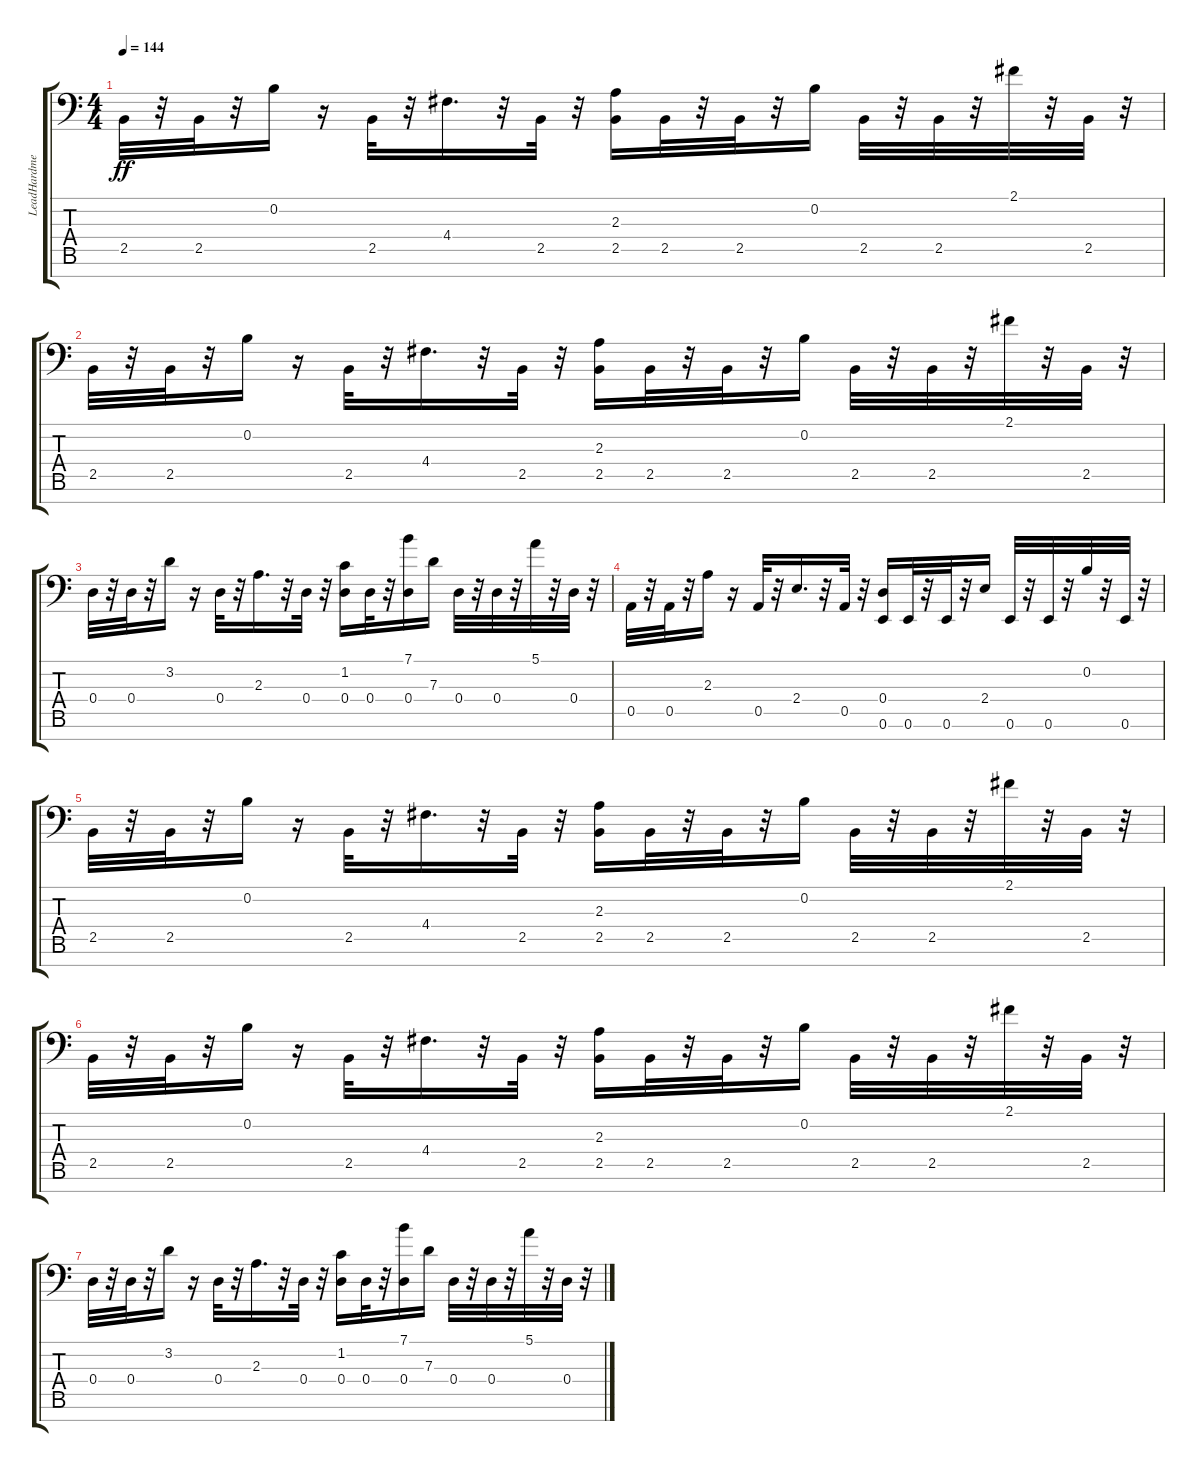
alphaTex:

\track ("LeadHardmelody" "LeadHardme") {instrument lead1square}
\staff {score tabs}
\tuning (E4 B3 G3 D3 A2 E2 C-1) {hide}
\ts (4 4)
\tempo 144
\clef f4
\ks c
2.5.32{dy ff} r.32 2.5.32 r.32 0.2.16 r.16 2.5.32 r.32 4.4.16{d} r.32 2.5.32 r.32 (2.3 2.5).16 2.5.32 r.32 2.5.32 r.32 0.2.16 2.5.32 r.32 2.5.32 r.32 2.1.32 r.32 2.5.32 r.32 |
2.5.32 r.32 2.5.32 r.32 0.2.16 r.16 2.5.32 r.32 4.4.16{d} r.32 2.5.32 r.32 (2.3 2.5).16 2.5.32 r.32 2.5.32 r.32 0.2.16 2.5.32 r.32 2.5.32 r.32 2.1.32 r.32 2.5.32 r.32 |
0.4.32 r.32 0.4.32 r.32 3.2.16 r.16 0.4.32 r.32 2.3.16{d} r.32 0.4.32 r.32 (1.2 0.4).16 0.4.32 r.32 (7.1 0.4).16 7.3.16 0.4.32 r.32 0.4.32 r.32 5.1.32 r.32 0.4.32 r.32 |
0.5.32 r.32 0.5.32 r.32 2.3.16 r.16 0.5.32 r.32 2.4.16{d} r.32 0.5.32 r.32 (0.4 0.6).16 0.6.32 r.32 0.6.32 r.32 2.4.16 0.6.32 r.32 0.6.32 r.32 0.2.32 r.32 0.6.32 r.32 |
2.5.32 r.32 2.5.32 r.32 0.2.16 r.16 2.5.32 r.32 4.4.16{d} r.32 2.5.32 r.32 (2.3 2.5).16 2.5.32 r.32 2.5.32 r.32 0.2.16 2.5.32 r.32 2.5.32 r.32 2.1.32 r.32 2.5.32 r.32 |
2.5.32 r.32 2.5.32 r.32 0.2.16 r.16 2.5.32 r.32 4.4.16{d} r.32 2.5.32 r.32 (2.3 2.5).16 2.5.32 r.32 2.5.32 r.32 0.2.16 2.5.32 r.32 2.5.32 r.32 2.1.32 r.32 2.5.32 r.32 |
0.4.32 r.32 0.4.32 r.32 3.2.16 r.16 0.4.32 r.32 2.3.16{d} r.32 0.4.32 r.32 (1.2 0.4).16 0.4.32 r.32 (7.1 0.4).16 7.3.16 0.4.32 r.32 0.4.32 r.32 5.1.32 r.32 0.4.32 r.32
